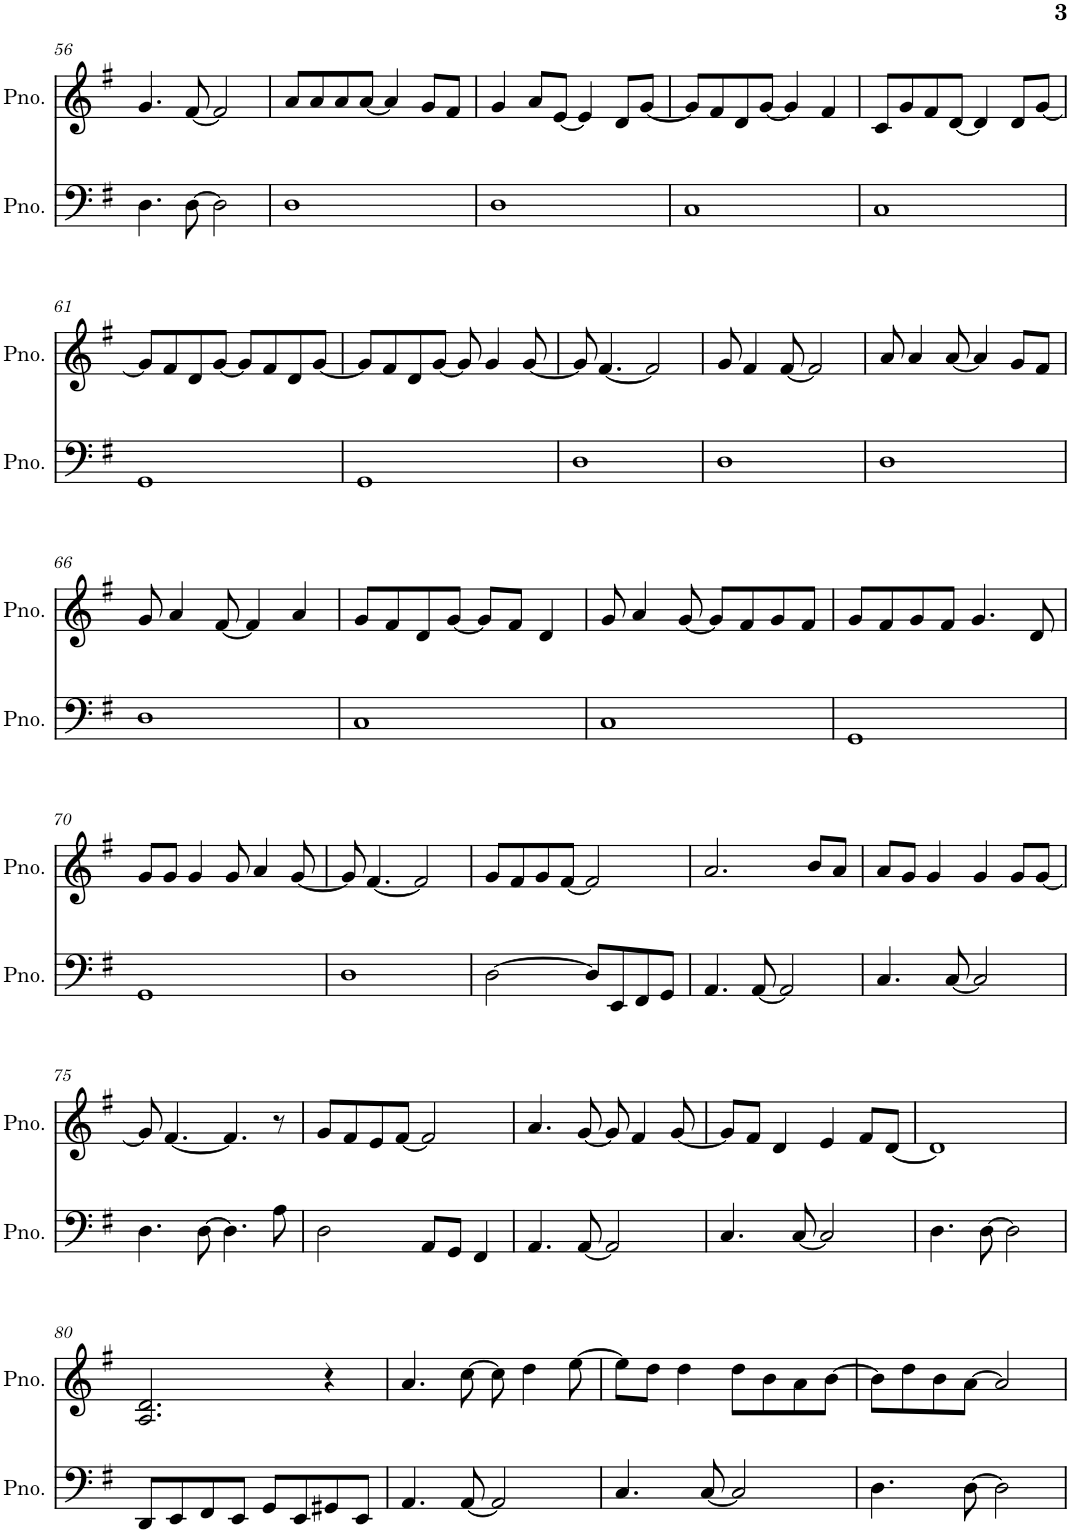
**kern	**kern
*part2	*part1
*staff2	*staff1
*I"Piano	*I"Piano
*I'Pno.	*I'Pno.
!!LO:PB:g=z
*clefG2	*clefG2
*k[f#]	*k[f#]
*M4/4	*M4/4
=56	=56
4.D\	4.g/
[8D\	[8f#/
2D\]	2f#/]
=57	=57
1D	8a/L
.	8a/
.	8a/
.	[8a/J
.	4a/]
.	8g/L
.	8f#/J
=58	=58
1D	4g/
.	8a/L
.	[8e/J
.	4e/]
.	8d/L
.	[8g/J
=59	=59
1C	8g/L]
.	8f#/
.	8d/
.	[8g/J
.	4g/]
.	4f#/
=60	=60
1C	8c/L
.	8g/
.	8f#/
.	[8d/J
.	4d/]
.	8d/L
.	[8g/J
!!LO:LB:g=z
=61	=61
1GG	8g/L]
.	8f#/
.	8d/
.	[8g/J
.	8g/L]
.	8f#/
.	8d/
.	[8g/J
=62	=62
1GG	8g/L]
.	8f#/
.	8d/
.	[8g/J
.	8g/]
.	4g/
.	[8g/
=63	=63
1D	8g/]
.	[4.f#/
.	2f#/]
=64	=64
1D	8g/
.	4f#/
.	[8f#/
.	2f#/]
=65	=65
1D	8a/
.	4a/
.	[8a/
.	4a/]
.	8g/L
.	8f#/J
!!LO:LB:g=z
=66	=66
1D	8g/
.	4a/
.	[8f#/
.	4f#/]
.	4a/
=67	=67
1C	8g/L
.	8f#/
.	8d/
.	[8g/J
.	8g/L]
.	8f#/J
.	4d/
=68	=68
1C	8g/
.	4a/
.	[8g/
.	8g/L]
.	8f#/
.	8g/
.	8f#/J
=69	=69
1GG	8g/L
.	8f#/
.	8g/
.	8f#/J
.	4.g/
.	8d/
!!LO:LB:g=z
=70	=70
1GG	8g/L
.	8g/J
.	4g/
.	8g/
.	4a/
.	[8g/
=71	=71
1D	8g/]
.	[4.f#/
.	2f#/]
=72	=72
[2D\	8g/L
.	8f#/
.	8g/
.	[8f#/J
8D/L]	2f#/]
8EE/	.
8FF#/	.
8GG/J	.
=73	=73
4.AA/	2.a/
[8AA/	.
2AA/]	.
.	8b/L
.	8a/J
=74	=74
4.C/	8a/L
.	8g/J
.	4g/
[8C/	.
2C/]	4g/
.	8g/L
.	[8g/J
!!LO:LB:g=z
=75	=75
4.D\	8g/]
.	[4.f#/
[8D\	.
4.D\]	4.f#/]
8A\	8r
=76	=76
2D\	8g/L
.	8f#/
.	8e/
.	[8f#/J
8AA/L	2f#/]
8GG/J	.
4FF#/	.
=77	=77
4.AA/	4.a/
[8AA/	[8g/
2AA/]	8g/]
.	4f#/
.	[8g/
=78	=78
4.C/	8g/L]
.	8f#/J
.	4d/
[8C/	.
2C/]	4e/
.	8f#/L
.	[8d/J
=79	=79
4.D\	1d]
[8D\	.
2D\]	.
!!LO:LB:g=z
=80	=80
8DD/L	2.A/ 2.d/
8EE/	.
8FF#/	.
8EE/J	.
8GG/L	.
8EE/	.
8GG#X/	4r
8EE/J	.
=81	=81
4.AA/	4.a/
[8AA/	[8cc\
2AA/]	8cc\]
.	4dd\
.	[8ee\
=82	=82
4.C/	8ee\L]
.	8dd\J
.	4dd\
[8C/	.
2C/]	8dd\L
.	8b\
.	8a\
.	[8b\J
=83	=83
4.D\	8b\L]
.	8dd\
.	8b\
[8D\	[8a\J
2D\]	2a/]
=	=
*-	*-
